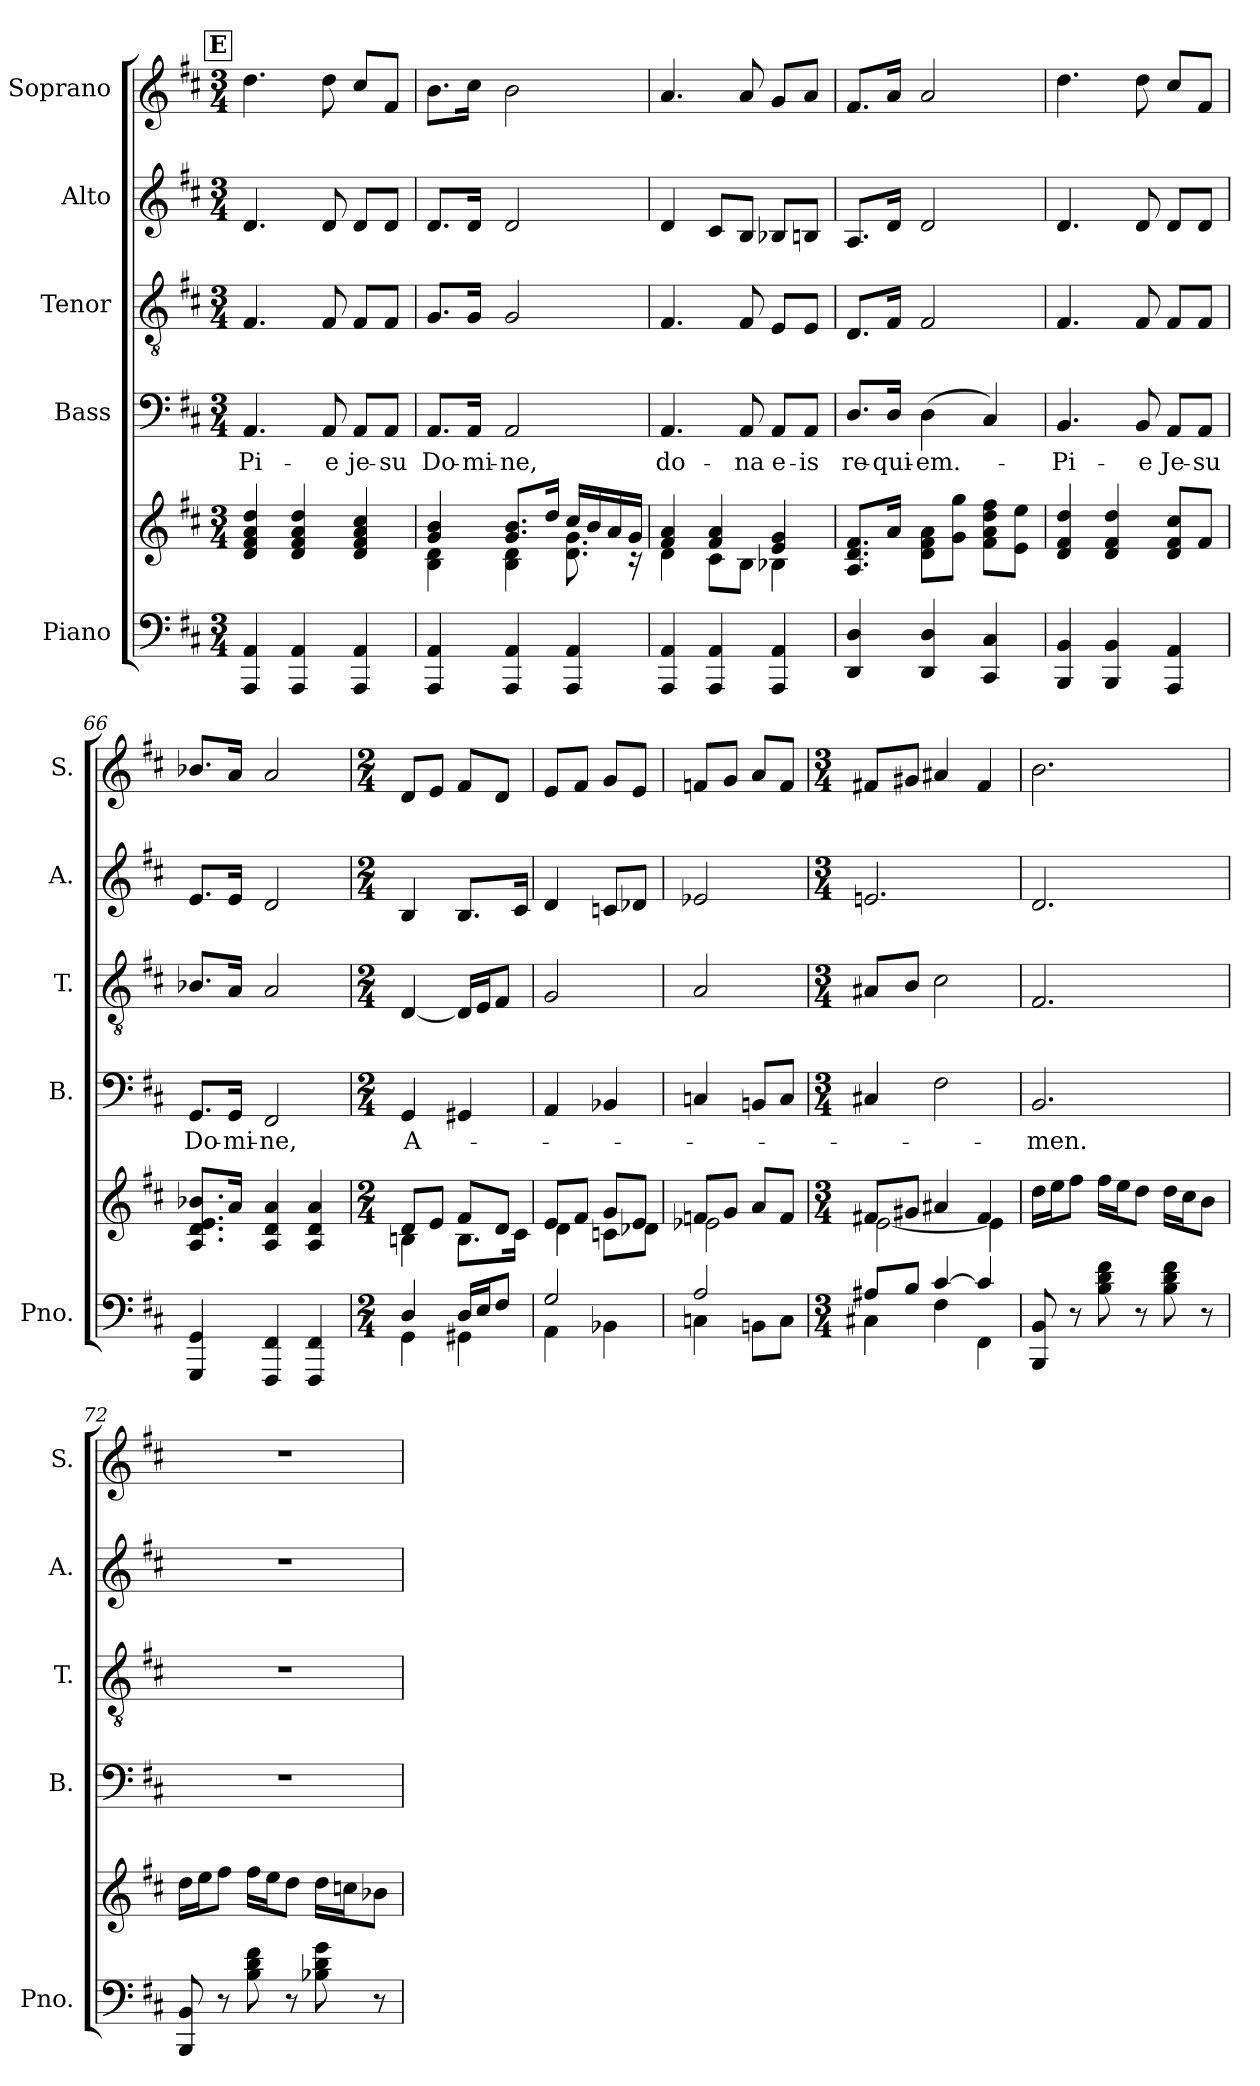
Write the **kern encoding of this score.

**kern	**kern	**kern	**text	**kern	**kern	**kern
*part5	*part5	*part4	*part4	*part3	*part2	*part1
*staff6	*staff5	*staff4	*staff4	*staff3	*staff2	*staff1
*I"Piano	*	*I"Bass	*	*I"Tenor	*I"Alto	*I"Soprano
*I'Pno.	*	*I'B.	*	*I'T.	*I'A.	*I'S.
*clefF4	*clefG2	*clefF4	*	*clefGv2	*clefG2	*clefG2
*k[f#c#]	*k[f#c#]	*k[f#c#]	*	*k[f#c#]	*k[f#c#]	*k[f#c#]
*M3/4	*M3/4	*M3/4	*	*M3/4	*M3/4	*M3/4
!!LO:REH:place=s1:a:B:fs=14:t=E
=61	=61	=61	=61	=61	=61	=61
!	!	!	!LO:LY:b	!	!	!
4AAA/ 4AA/	4d/ 4f#/ 4a/ 4dd/	4.AA/	Pi-	4.F#/	4.d/	4.dd\
4AAA/ 4AA/	4d/ 4f#/ 4a/ 4dd/	.	.	.	.	.
!	!	!	!LO:LY:b	!	!	!
.	.	8AA/	-e	8F#/	8d/	8dd\
!	!	!	!LO:LY:b	!	!	!
4AAA/ 4AA/	4d/ 4f#/ 4a/ 4cc#/	8AA/L	je-	8F#/L	8d/L	8cc#/L
!	!	!	!LO:LY:b	!	!	!
.	.	8AA/J	-su	8F#/J	8d/J	8f#/J
!!LO:PB:g=z
=62	=62	=62	=62	=62	=62	=62
*	*^	*	*	*	*	*
!	!	!	!	!LO:LY:b	!	!	!
4AAA/ 4AA/	4g/ 4b/	4B\ 4d\	8.AA/L	Do-	8.G/L	8.d/L	8.b\L
!	!	!	!	!LO:LY:b	!	!	!
.	.	.	16AA/Jk	-mi-	16G/Jk	16d/Jk	16cc#\Jk
!	!	!	!	!LO:LY:b	!	!	!
4AAA/ 4AA/	8.g/ 8.b/L	4B\ 4d\	2AA/	-ne,	2G/	2d/	2b\
.	16dd/Jk	.	.	.	.	.	.
4AAA/ 4AA/	16cc#/LL	8.d\ 8.g\	.	.	.	.	.
.	16b/	.	.	.	.	.	.
.	16a/	.	.	.	.	.	.
.	16g/JJ	16r	.	.	.	.	.
=63	=63	=63	=63	=63	=63	=63	=63
!	!	!	!	!LO:LY:b	!	!	!
4AAA/ 4AA/	4f#/ 4a/	4d\	4.AA/	do-	4.F#/	4d/	4.a/
4AAA/ 4AA/	4f#/ 4a/	8c#\L	.	.	.	8c#/L	.
!	!	!	!	!LO:LY:b	!	!	!
.	.	8B\J	8AA/	-na	8F#/	8B/J	8a/
!	!	!	!	!LO:LY:b	!	!	!
4AAA/ 4AA/	4e/ 4g/	4B-X\	8AA/L	e-	8E/L	8B-X/L	8g/L
!	!	!	!	!LO:LY:b	!	!	!
.	.	.	8AA/J	-is	8E/J	8Bn/J	8a/J
*	*v	*v	*	*	*	*	*
=64	=64	=64	=64	=64	=64	=64
!	!	!	!LO:LY:b	!	!	!
4DD/ 4D/	8.A/ 8.d/ 8.f#/L	8.D/L	re-	8.D/L	8.A/L	8.f#/L
!	!	!	!LO:LY:b	!	!	!
.	16a/Jk	16D/Jk	-qui-	16F#/Jk	16d/Jk	16a/Jk
!	!	!	!LO:LY:b	!	!	!
4DD/ 4D/	8d\ 8f#\ 8a\L	(>4D\	-em.-	2F#/	2d/	2a/
.	8g\ 8gg\J	.	.	.	.	.
4CC#/ 4C#/	8f#\ 8a\ 8dd\ 8ff#\L	4C#/)	.	.	.	.
.	8e\ 8ee\J	.	.	.	.	.
=65	=65	=65	=65	=65	=65	=65
!	!	!	!LO:LY:b	!	!	!
4BBB/ 4BB/	4d/ 4f#/ 4dd/	4.BB/	-Pi-	4.F#/	4.d/	4.dd\
4BBB/ 4BB/	4d/ 4f#/ 4dd/	.	.	.	.	.
!	!	!	!LO:LY:b	!	!	!
.	.	8BB/	-e	8F#/	8d/	8dd\
!	!	!	!LO:LY:b	!	!	!
4AAA/ 4AA/	8d/ 8f#/ 8cc#/L	8AA/L	Je-	8F#/L	8d/L	8cc#/L
!	!	!	!LO:LY:b	!	!	!
.	8f#/J	8AA/J	-su	8F#/J	8d/J	8f#/J
=66	=66	=66	=66	=66	=66	=66
!	!	!	!LO:LY:b	!	!	!
4GGG/ 4GG/	8.A/ 8.d/ 8.e/ 8.b-X/L	8.GG/L	Do-	8.B-X/L	8.e/L	8.b-X/L
!	!	!	!LO:LY:b	!	!	!
.	16a/Jk	16GG/Jk	-mi-	16A/Jk	16e/Jk	16a/Jk
!	!	!	!LO:LY:b	!	!	!
4FFF#/ 4FF#/	4A/ 4d/ 4a/	2FF#/	-ne,	2A/	2d/	2a/
4FFF#/ 4FF#/	4A/ 4d/ 4a/	.	.	.	.	.
!!LO:LB:g=z
=67	=67	=67	=67	=67	=67	=67
*M2/4	*M2/4	*M2/4	*	*M2/4	*M2/4	*M2/4
*^	*^	*	*	*	*	*
!	!	!	!	!	!LO:LY:b	!	!	!
4D/	4GG\	8d/L	4Bn\	4GG/	A-	[4D/	4B/	8d/L
.	.	8e/J	.	.	.	.	.	8e/J
16D/LL	4GG#X\	8f#/L	8.B\L	4GG#X/	.	16D/LL]	8.B/L	8f#/L
16E/J	.	.	.	.	.	16E/J	.	.
8F#/J	.	8d/J	.	.	.	8F#/J	.	8d/J
.	.	.	16c#\Jk	.	.	.	16c#/Jk	.
=68	=68	=68	=68	=68	=68	=68	=68	=68
2G/	4AA\	8e/L	4d\	4AA/	.	2G/	4d/	8e/L
.	.	8f#/J	.	.	.	.	.	8f#/J
.	4BB-X\	8g/L	8cn\L	4BB-X/	.	.	8cn/L	8g/L
.	.	8e/J	8d-X\J	.	.	.	8d-X/J	8e/J
=69	=69	=69	=69	=69	=69	=69	=69	=69
2A/	4Cn\	8fn/L	2e-X\	4Cn/	.	2A/	2e-X/	8fn/L
.	.	8g/J	.	.	.	.	.	8g/J
.	8BBn\L	8a/L	.	8BBn/L	.	.	.	8a/L
.	8C\J	8f/J	.	8C/J	.	.	.	8f/J
=70	=70	=70	=70	=70	=70	=70	=70	=70
*M3/4	*	*M3/4	*	*M3/4	*	*M3/4	*M3/4	*M3/4
8A#X/L	4C#X\	8f#X/L	[2e\	4C#X/	.	8A#X/L	2.en/	8f#X/L
8B/J	.	8g#X/J	.	.	.	8B/J	.	8g#X/J
[4c#/	4F#\	4a#X/	.	2F#\	.	2c#\	.	4a#X/
4c#/]	4FF#\	4f#/	4e\]	.	.	.	.	4f#/
=71	=71	=71	=71	=71	=71	=71	=71	=71
!	!	!	!	!	!LO:LY:b	!	!	!
*v	*v	*	*	*	*	*	*	*
*	*v	*v	*	*	*	*	*
8BBB/ 8BB/	16dd\LL	2.BB/	-men.	2.F#/	2.d/	2.b\
.	16ee\J	.	.	.	.	.
8r	8ff#\J	.	.	.	.	.
8B\ 8d\ 8f#\	16ff#\LL	.	.	.	.	.
.	16ee\J	.	.	.	.	.
8r	8dd\J	.	.	.	.	.
8B\ 8d\ 8f#\	16dd\LL	.	.	.	.	.
.	16cc#\J	.	.	.	.	.
8r	8b\J	.	.	.	.	.
!!LO:PB:g=z
=72	=72	=72	=72	=72	=72	=72
8BBB/ 8BB/	16dd\LL	2.r	.	2.r	2.r	2.r
.	16ee\J	.	.	.	.	.
8r	8ff#\J	.	.	.	.	.
8B\ 8d\ 8f#\	16ff#\LL	.	.	.	.	.
.	16ee\J	.	.	.	.	.
8r	8dd\J	.	.	.	.	.
8B-X\ 8d\ 8g\	16dd\LL	.	.	.	.	.
.	16ccn\J	.	.	.	.	.
8r	8b-X\J	.	.	.	.	.
=	=	=	=	=	=	=
*-	*-	*-	*-	*-	*-	*-
